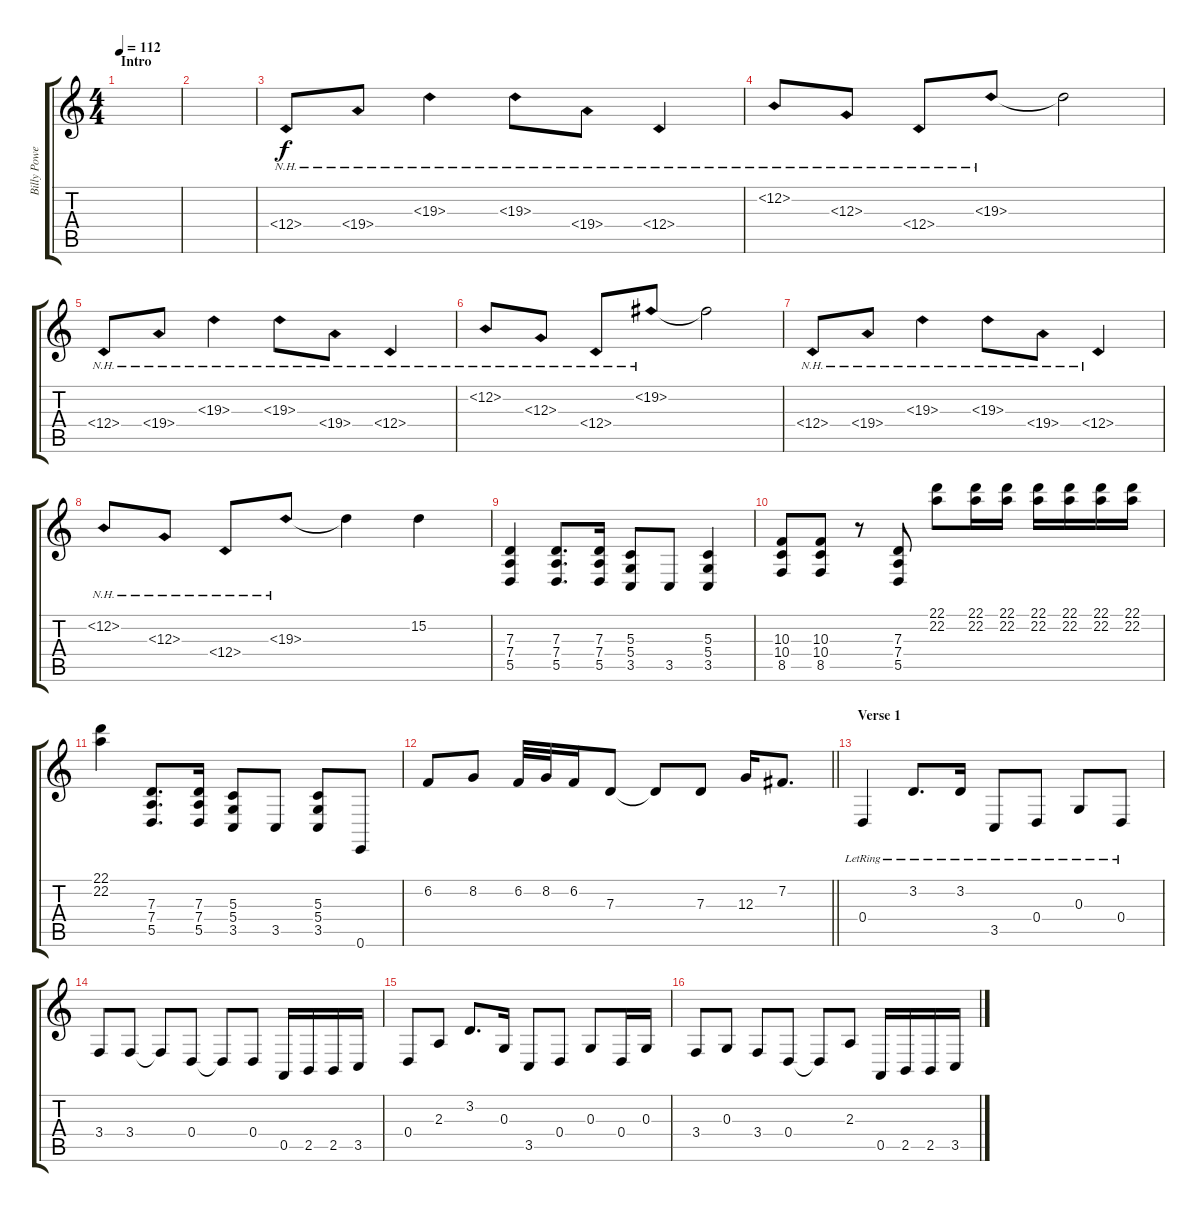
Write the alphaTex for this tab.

\track ("Billy Powell" "Billy Powe") {instrument acousticgrandpiano}
\staff {score tabs}
\tuning (E4 B3 G3 D3 A2 E2) {hide}
\ts (4 4)
\section ("" "Intro")
\tempo 112
\clef g2
\ks c
|
|
12.4{nh}.8 19.4{nh}.8 19.3{nh}.4 19.3{nh}.8 19.4{nh}.8 12.4{nh}.4 |
12.2{nh}.8 12.3{nh}.8 12.4{nh}.8 19.3{nh}.8 19.3{t}.2 |
12.4{nh}.8 19.4{nh}.8 19.3{nh}.4 19.3{nh}.8 19.4{nh}.8 12.4{nh}.4 |
12.2{nh}.8 12.3{nh}.8 12.4{nh}.8 19.2{nh}.8 19.2{t}.2 |
12.4{nh}.8 19.4{nh}.8 19.3{nh}.4 19.3{nh}.8 19.4{nh}.8 12.4{nh}.4 |
12.2{nh}.8 12.3{nh}.8 12.4{nh}.8 19.3{nh}.8 19.3{t}.4 15.2.4 |
(7.3 7.4 5.5).4 (7.3 7.4 5.5).8{d} (7.3 7.4 5.5).16 (5.3 5.4 3.5).8 3.5.8 (5.3 5.4 3.5).4 |
(10.3 10.4 8.5).8 (10.3 10.4 8.5).8 r.8 (7.3 7.4 5.5).8 (22.1 22.2).8 (22.1 22.2).16 (22.1 22.2).16 (22.1 22.2).16 (22.1 22.2).16 (22.1 22.2).16 (22.1 22.2).16 |
(22.1 22.2).4 (7.3 7.4 5.5).8{d} (7.3 7.4 5.5).16 (5.3 5.4 3.5).8 3.5.8 (5.3 5.4 3.5).8 0.6.8 |
\barLineRight lightlight
6.2.8 8.2.8 6.2.32 8.2.32 6.2.16 7.3.8 7.3{t}.8 7.3.8 12.3.16 7.2.8{d} |
\section ("" "Verse 1")
0.4{lr}.4 3.2{lr}.8{d} 3.2{lr}.16 3.5{lr}.8 0.4{lr}.8 0.3{lr}.8 0.4{lr}.8 |
3.4.8 3.4.8 3.4{t}.8 0.4.8 0.4{t}.8 0.4.8 0.5.16 2.5.16 2.5.16 3.5.16 |
0.4.8 2.3.8 3.2.8{d} 0.3.16 3.5.8 0.4.8 0.3.8 0.4.16 0.3.16 |
3.4.8 0.3.8 3.4.8 0.4.8 0.4{t}.8 2.3.8 0.5.16 2.5.16 2.5.16 3.5.16
